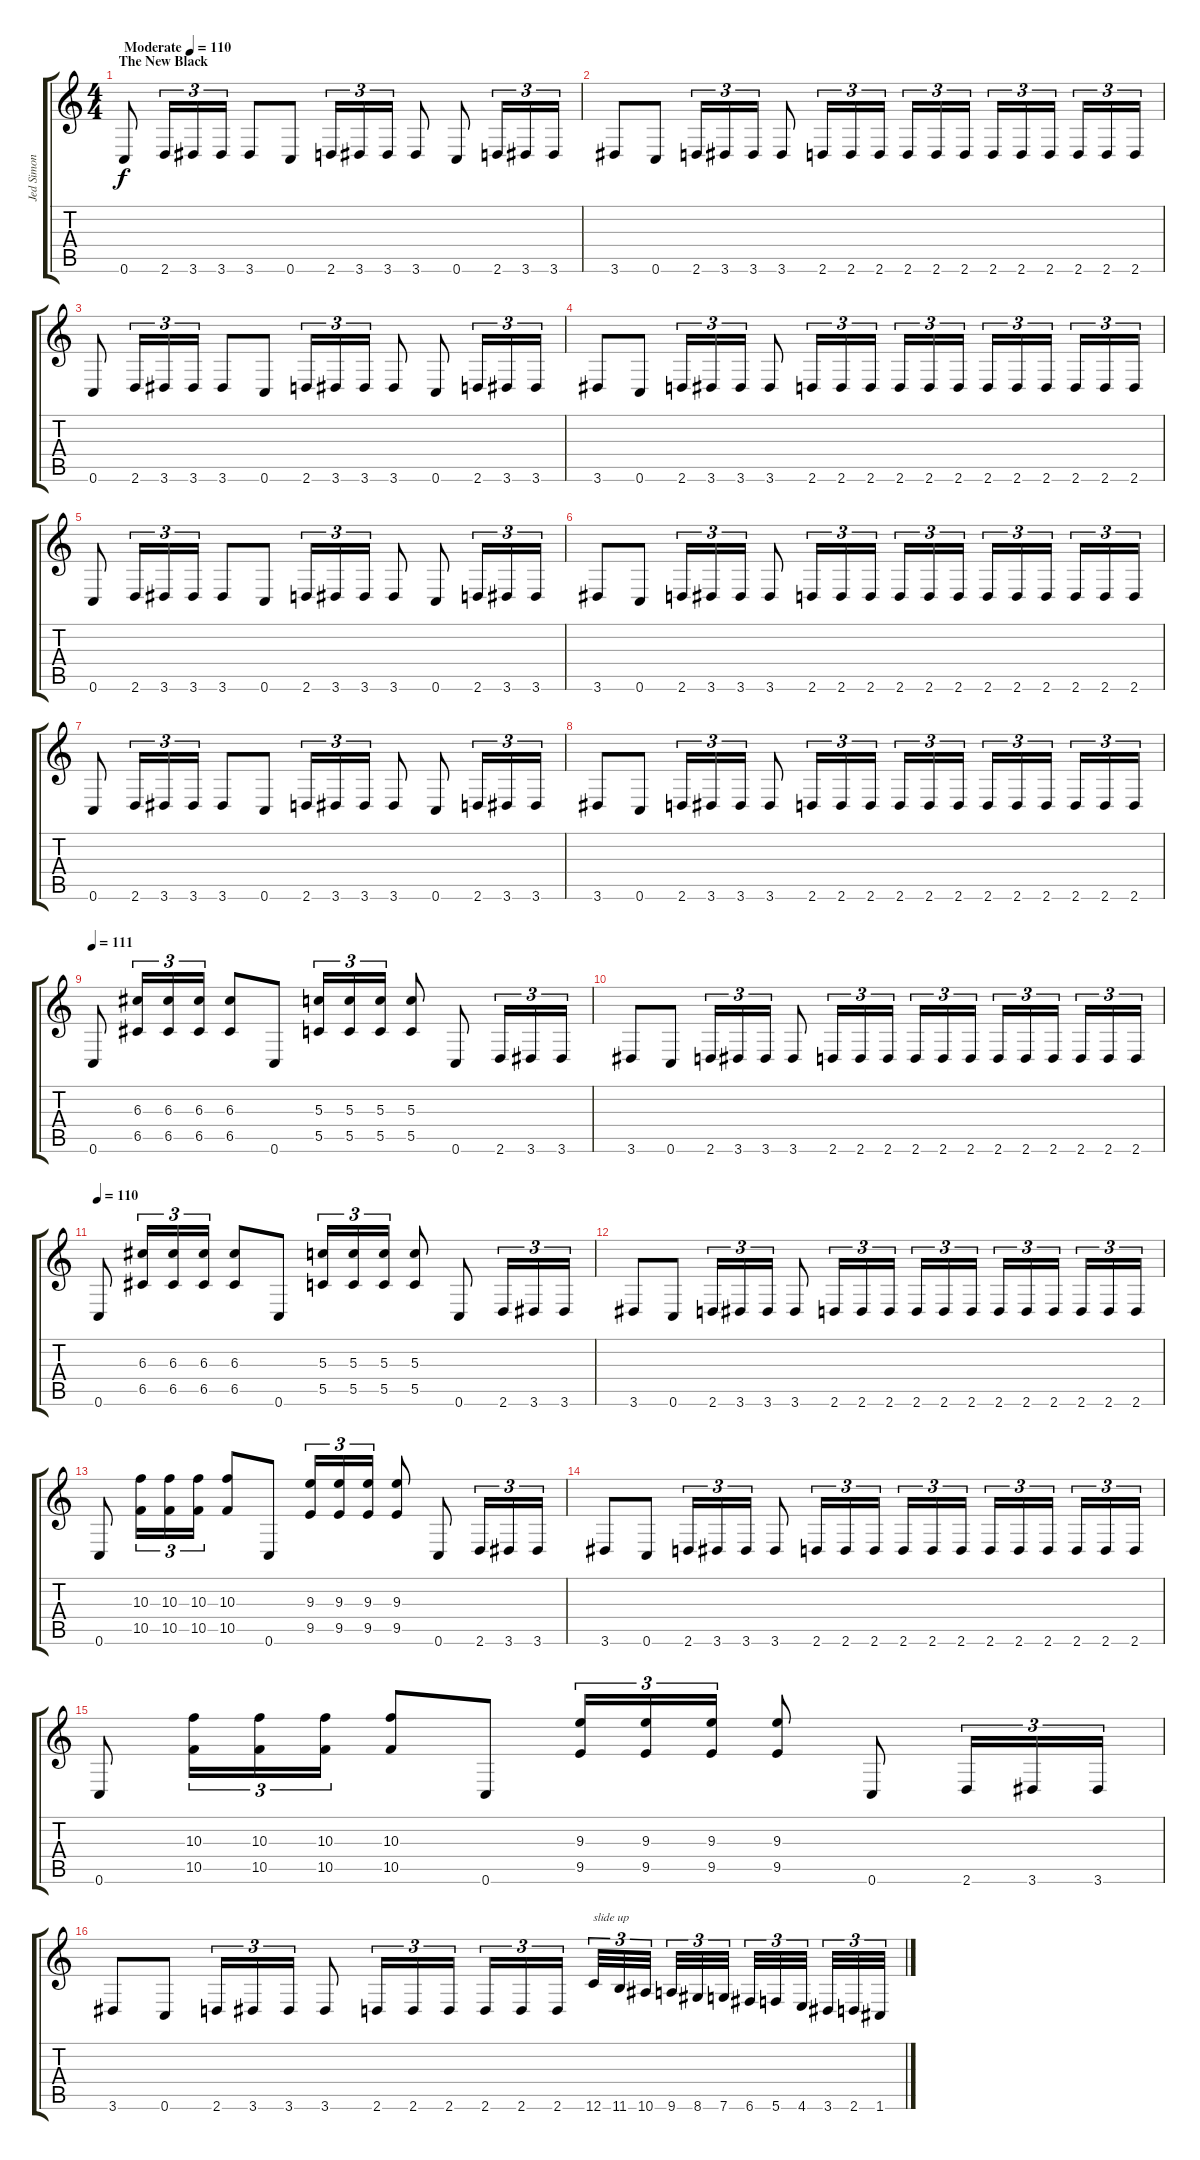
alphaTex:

\track ("Jed Simon" "Jed Simon") {instrument distortionguitar}
\staff {score tabs}
\tuning (E4 C4 G3 C3 G2 C2) {hide}
\ts (4 4)
\section ("" "The New Black")
\tempo (110 "Moderate")
\clef g2
\ks c
0.6.8{dy f instrument distortionguitar} 2.6.16{tu (3 2)} 3.6.16{tu (3 2)} 3.6.16{tu (3 2)} 3.6.8 0.6.8 2.6.16{tu (3 2)} 3.6.16{tu (3 2)} 3.6.16{tu (3 2)} 3.6.8 0.6.8 2.6.16{tu (3 2)} 3.6.16{tu (3 2)} 3.6.16{tu (3 2)} |
\section ("" "")
3.6.8 0.6.8 2.6.16{tu (3 2)} 3.6.16{tu (3 2)} 3.6.16{tu (3 2)} 3.6.8 2.6.16{tu (3 2)} 2.6.16{tu (3 2)} 2.6.16{tu (3 2)} 2.6.16{tu (3 2)} 2.6.16{tu (3 2)} 2.6.16{tu (3 2)} 2.6.16{tu (3 2)} 2.6.16{tu (3 2)} 2.6.16{tu (3 2)} 2.6.16{tu (3 2)} 2.6.16{tu (3 2)} 2.6.16{tu (3 2)} |
0.6.8 2.6.16{tu (3 2)} 3.6.16{tu (3 2)} 3.6.16{tu (3 2)} 3.6.8 0.6.8 2.6.16{tu (3 2)} 3.6.16{tu (3 2)} 3.6.16{tu (3 2)} 3.6.8 0.6.8 2.6.16{tu (3 2)} 3.6.16{tu (3 2)} 3.6.16{tu (3 2)} |
3.6.8 0.6.8 2.6.16{tu (3 2)} 3.6.16{tu (3 2)} 3.6.16{tu (3 2)} 3.6.8 2.6.16{tu (3 2)} 2.6.16{tu (3 2)} 2.6.16{tu (3 2)} 2.6.16{tu (3 2)} 2.6.16{tu (3 2)} 2.6.16{tu (3 2)} 2.6.16{tu (3 2)} 2.6.16{tu (3 2)} 2.6.16{tu (3 2)} 2.6.16{tu (3 2)} 2.6.16{tu (3 2)} 2.6.16{tu (3 2)} |
0.6.8 2.6.16{tu (3 2)} 3.6.16{tu (3 2)} 3.6.16{tu (3 2)} 3.6.8 0.6.8 2.6.16{tu (3 2)} 3.6.16{tu (3 2)} 3.6.16{tu (3 2)} 3.6.8 0.6.8 2.6.16{tu (3 2)} 3.6.16{tu (3 2)} 3.6.16{tu (3 2)} |
3.6.8 0.6.8 2.6.16{tu (3 2)} 3.6.16{tu (3 2)} 3.6.16{tu (3 2)} 3.6.8 2.6.16{tu (3 2)} 2.6.16{tu (3 2)} 2.6.16{tu (3 2)} 2.6.16{tu (3 2)} 2.6.16{tu (3 2)} 2.6.16{tu (3 2)} 2.6.16{tu (3 2)} 2.6.16{tu (3 2)} 2.6.16{tu (3 2)} 2.6.16{tu (3 2)} 2.6.16{tu (3 2)} 2.6.16{tu (3 2)} |
0.6.8 2.6.16{tu (3 2)} 3.6.16{tu (3 2)} 3.6.16{tu (3 2)} 3.6.8 0.6.8 2.6.16{tu (3 2)} 3.6.16{tu (3 2)} 3.6.16{tu (3 2)} 3.6.8 0.6.8 2.6.16{tu (3 2)} 3.6.16{tu (3 2)} 3.6.16{tu (3 2)} |
3.6.8 0.6.8 2.6.16{tu (3 2)} 3.6.16{tu (3 2)} 3.6.16{tu (3 2)} 3.6.8 2.6.16{tu (3 2)} 2.6.16{tu (3 2)} 2.6.16{tu (3 2)} 2.6.16{tu (3 2)} 2.6.16{tu (3 2)} 2.6.16{tu (3 2)} 2.6.16{tu (3 2)} 2.6.16{tu (3 2)} 2.6.16{tu (3 2)} 2.6.16{tu (3 2)} 2.6.16{tu (3 2)} 2.6.16{tu (3 2)} |
\tempo 111
0.6.8 (6.3 6.5).16{tu (3 2)} (6.3 6.5).16{tu (3 2)} (6.3 6.5).16{tu (3 2)} (6.3 6.5).8 0.6.8 (5.3 5.5).16{tu (3 2)} (5.3 5.5).16{tu (3 2)} (5.3 5.5).16{tu (3 2)} (5.3 5.5).8 0.6.8 2.6.16{tu (3 2)} 3.6.16{tu (3 2)} 3.6.16{tu (3 2)} |
3.6.8 0.6.8 2.6.16{tu (3 2)} 3.6.16{tu (3 2)} 3.6.16{tu (3 2)} 3.6.8 2.6.16{tu (3 2)} 2.6.16{tu (3 2)} 2.6.16{tu (3 2)} 2.6.16{tu (3 2)} 2.6.16{tu (3 2)} 2.6.16{tu (3 2)} 2.6.16{tu (3 2)} 2.6.16{tu (3 2)} 2.6.16{tu (3 2)} 2.6.16{tu (3 2)} 2.6.16{tu (3 2)} 2.6.16{tu (3 2)} |
\tempo 110
0.6.8 (6.3 6.5).16{tu (3 2)} (6.3 6.5).16{tu (3 2)} (6.3 6.5).16{tu (3 2)} (6.3 6.5).8 0.6.8 (5.3 5.5).16{tu (3 2)} (5.3 5.5).16{tu (3 2)} (5.3 5.5).16{tu (3 2)} (5.3 5.5).8 0.6.8 2.6.16{tu (3 2)} 3.6.16{tu (3 2)} 3.6.16{tu (3 2)} |
3.6.8 0.6.8 2.6.16{tu (3 2)} 3.6.16{tu (3 2)} 3.6.16{tu (3 2)} 3.6.8 2.6.16{tu (3 2)} 2.6.16{tu (3 2)} 2.6.16{tu (3 2)} 2.6.16{tu (3 2)} 2.6.16{tu (3 2)} 2.6.16{tu (3 2)} 2.6.16{tu (3 2)} 2.6.16{tu (3 2)} 2.6.16{tu (3 2)} 2.6.16{tu (3 2)} 2.6.16{tu (3 2)} 2.6.16{tu (3 2)} |
0.6.8 (10.3 10.5).16{tu (3 2)} (10.3 10.5).16{tu (3 2)} (10.3 10.5).16{tu (3 2)} (10.3 10.5).8 0.6.8 (9.3 9.5).16{tu (3 2)} (9.3 9.5).16{tu (3 2)} (9.3 9.5).16{tu (3 2)} (9.3 9.5).8 0.6.8 2.6.16{tu (3 2)} 3.6.16{tu (3 2)} 3.6.16{tu (3 2)} |
3.6.8 0.6.8 2.6.16{tu (3 2)} 3.6.16{tu (3 2)} 3.6.16{tu (3 2)} 3.6.8 2.6.16{tu (3 2)} 2.6.16{tu (3 2)} 2.6.16{tu (3 2)} 2.6.16{tu (3 2)} 2.6.16{tu (3 2)} 2.6.16{tu (3 2)} 2.6.16{tu (3 2)} 2.6.16{tu (3 2)} 2.6.16{tu (3 2)} 2.6.16{tu (3 2)} 2.6.16{tu (3 2)} 2.6.16{tu (3 2)} |
0.6.8 (10.3 10.5).16{tu (3 2)} (10.3 10.5).16{tu (3 2)} (10.3 10.5).16{tu (3 2)} (10.3 10.5).8 0.6.8 (9.3 9.5).16{tu (3 2)} (9.3 9.5).16{tu (3 2)} (9.3 9.5).16{tu (3 2)} (9.3 9.5).8 0.6.8 2.6.16{tu (3 2)} 3.6.16{tu (3 2)} 3.6.16{tu (3 2)} |
3.6.8 0.6.8 2.6.16{tu (3 2)} 3.6.16{tu (3 2)} 3.6.16{tu (3 2)} 3.6.8 2.6.16{tu (3 2)} 2.6.16{tu (3 2)} 2.6.16{tu (3 2)} 2.6.16{tu (3 2)} 2.6.16{tu (3 2)} 2.6.16{tu (3 2)} 12.6.32{tu (3 2) txt "slide up"} 11.6.32{tu (3 2)} 10.6.32{tu (3 2)} 9.6.32{tu (3 2)} 8.6.32{tu (3 2)} 7.6.32{tu (3 2)} 6.6.32{tu (3 2)} 5.6.32{tu (3 2)} 4.6.32{tu (3 2)} 3.6.32{tu (3 2)} 2.6.32{tu (3 2)} 1.6.32{tu (3 2)}
